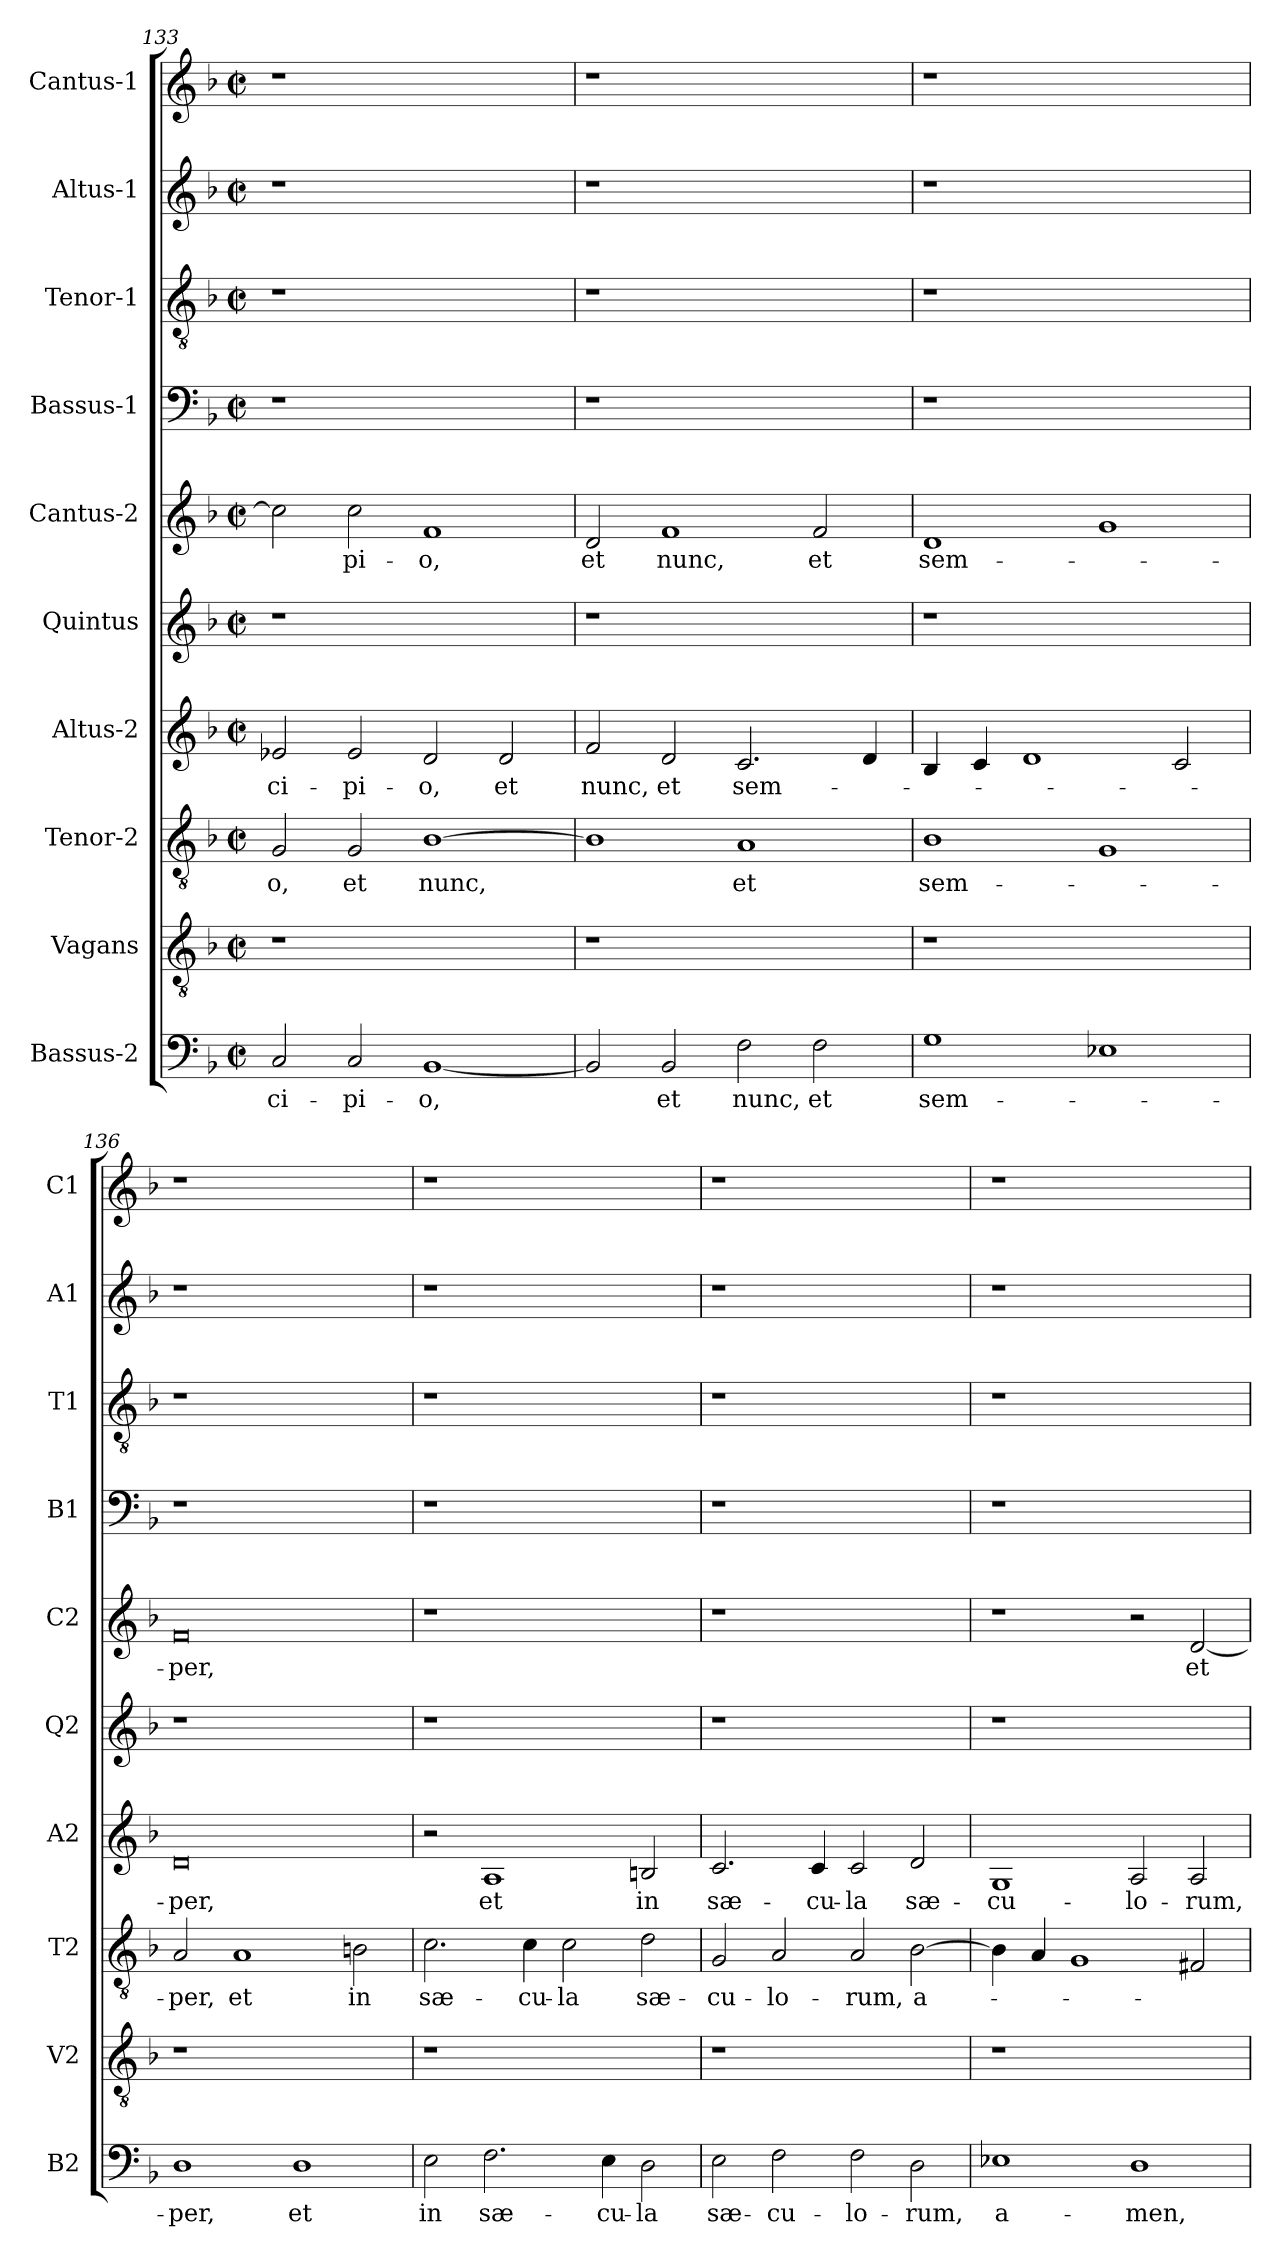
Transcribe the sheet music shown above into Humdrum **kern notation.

**kern	**text	**kern	**kern	**text	**kern	**text	**kern	**kern	**text	**kern	**kern	**kern	**kern
*part10	*part10	*part9	*part8	*part8	*part7	*part7	*part6	*part5	*part5	*part4	*part3	*part2	*part1
*staff10	*staff10	*staff9	*staff8	*staff8	*staff7	*staff7	*staff6	*staff5	*staff5	*staff4	*staff3	*staff2	*staff1
*I"Bassus-2	*	*I"Vagans	*I"Tenor-2	*	*I"Altus-2	*	*I"Quintus	*I"Cantus-2	*	*I"Bassus-1	*I"Tenor-1	*I"Altus-1	*I"Cantus-1
*I'B2	*	*I'V2	*I'T2	*	*I'A2	*	*I'Q2	*I'C2	*	*I'B1	*I'T1	*I'A1	*I'C1
*clefF4	*	*clefGv2	*clefGv2	*	*clefG2	*	*clefG2	*clefG2	*	*clefF4	*clefGv2	*clefG2	*clefG2
*k[b-]	*	*k[b-]	*k[b-]	*	*k[b-]	*	*k[b-]	*k[b-]	*	*k[b-]	*k[b-]	*k[b-]	*k[b-]
*F:	*	*F:	*F:	*	*F:	*	*F:	*F:	*	*F:	*F:	*F:	*F:
*M2/2	*	*M2/2	*M2/2	*	*M2/2	*	*M2/2	*M2/2	*	*M2/2	*M2/2	*M2/2	*M2/2
*met(c|)	*	*met(c|)	*met(c|)	*	*met(c|)	*	*met(c|)	*met(c|)	*	*met(c|)	*met(c|)	*met(c|)	*met(c|)
=133	=133	=133	=133	=133	=133	=133	=133	=133	=133	=133	=133	=133	=133
!	!LO:LY:b	!	!	!LO:LY:b	!	!LO:LY:b	!	!	!	!	!	!	!
2C/	-ci-	1r	2G/	-o,	2e-X/	-ci-	1r	2cc\]	.	1r	1r	1r	1r
!	!LO:LY:b	!	!	!LO:LY:b	!	!LO:LY:b	!	!	!LO:LY:b	!	!	!	!
2C/	-pi-	.	2G/	et	2e-/	-pi-	.	2cc\	-pi-	.	.	.	.
!	!LO:LY:b	!	!	!LO:LY:b	!	!LO:LY:b	!	!	!LO:LY:b	!	!	!	!
[1BB-	-o,	1ryy	[1B-	nunc,	2d/	-o,	1ryy	1f	-o,	1ryy	1ryy	1ryy	1ryy
!	!	!	!	!	!	!LO:LY:b	!	!	!	!	!	!	!
.	.	.	.	.	2d/	et	.	.	.	.	.	.	.
=134	=134	=134	=134	=134	=134	=134	=134	=134	=134	=134	=134	=134	=134
!	!	!	!	!	!	!LO:LY:b	!	!	!LO:LY:b	!	!	!	!
2BB-/]	.	1r	1B-]	.	2f/	nunc,	1r	2d/	et	1r	1r	1r	1r
!	!LO:LY:b	!	!	!	!	!LO:LY:b	!	!	!LO:LY:b	!	!	!	!
2BB-/	et	.	.	.	2d/	et	.	1f	nunc,	.	.	.	.
!	!LO:LY:b	!	!	!LO:LY:b	!	!LO:LY:b	!	!	!	!	!	!	!
2F\	nunc,	1ryy	1A	et	2.c/	sem-	1ryy	.	.	1ryy	1ryy	1ryy	1ryy
!	!LO:LY:b	!	!	!	!	!	!	!	!LO:LY:b	!	!	!	!
2F\	et	.	.	.	.	.	.	2f/	et	.	.	.	.
.	.	.	.	.	4d/	.	.	.	.	.	.	.	.
!!LO:PB:g=z
=135	=135	=135	=135	=135	=135	=135	=135	=135	=135	=135	=135	=135	=135
!	!LO:LY:b	!	!	!LO:LY:b	!	!	!	!	!LO:LY:b	!	!	!	!
1G	sem-	1r	1B-	sem-	4B-/	.	1r	1d	sem-	1r	1r	1r	1r
.	.	.	.	.	4c/	.	.	.	.	.	.	.	.
.	.	.	.	.	1d	.	.	.	.	.	.	.	.
1E-X	.	1ryy	1G	.	.	.	1ryy	1g	.	1ryy	1ryy	1ryy	1ryy
.	.	.	.	.	2c/	.	.	.	.	.	.	.	.
=136	=136	=136	=136	=136	=136	=136	=136	=136	=136	=136	=136	=136	=136
!	!LO:LY:b	!	!	!LO:LY:b	!	!LO:LY:b	!	!	!LO:LY:b	!	!	!	!
1D	-per,	1r	2A/	-per,	0d	-per,	1r	0f	-per,	1r	1r	1r	1r
!	!	!	!	!LO:LY:b	!	!	!	!	!	!	!	!	!
.	.	.	1A	et	.	.	.	.	.	.	.	.	.
!	!LO:LY:b	!	!	!	!	!	!	!	!	!	!	!	!
1D	et	1ryy	.	.	.	.	1ryy	.	.	1ryy	1ryy	1ryy	1ryy
!	!	!	!	!LO:LY:b	!	!	!	!	!	!	!	!	!
.	.	.	2Bn\	in	.	.	.	.	.	.	.	.	.
=137	=137	=137	=137	=137	=137	=137	=137	=137	=137	=137	=137	=137	=137
!	!LO:LY:b	!	!	!LO:LY:b	!	!	!	!	!	!	!	!	!
2E\	in	1r	2.c\	sæ-	2r	.	1r	1r	.	1r	1r	1r	1r
!	!LO:LY:b	!	!	!	!	!LO:LY:b	!	!	!	!	!	!	!
2.F\	sæ-	.	.	.	1A	et	.	.	.	.	.	.	.
!	!	!	!	!LO:LY:b	!	!	!	!	!	!	!	!	!
.	.	.	4c\	-cu-	.	.	.	.	.	.	.	.	.
!	!	!	!	!LO:LY:b	!	!	!	!	!	!	!	!	!
.	.	1ryy	2c\	-la	.	.	1ryy	1ryy	.	1ryy	1ryy	1ryy	1ryy
!	!LO:LY:b	!	!	!	!	!	!	!	!	!	!	!	!
4E\	-cu-	.	.	.	.	.	.	.	.	.	.	.	.
!	!LO:LY:b	!	!	!LO:LY:b	!	!LO:LY:b	!	!	!	!	!	!	!
2D\	-la	.	2d\	sæ-	2Bn/	in	.	.	.	.	.	.	.
=138	=138	=138	=138	=138	=138	=138	=138	=138	=138	=138	=138	=138	=138
!	!LO:LY:b	!	!	!LO:LY:b	!	!LO:LY:b	!	!	!	!	!	!	!
2E\	sæ-	1r	2G/	-cu-	2.c/	sæ-	1r	1r	.	1r	1r	1r	1r
!	!LO:LY:b	!	!	!LO:LY:b	!	!	!	!	!	!	!	!	!
2F\	-cu-	.	2A/	-lo-	.	.	.	.	.	.	.	.	.
!	!	!	!	!	!	!LO:LY:b	!	!	!	!	!	!	!
.	.	.	.	.	4c/	-cu-	.	.	.	.	.	.	.
!	!LO:LY:b	!	!	!LO:LY:b	!	!LO:LY:b	!	!	!	!	!	!	!
2F\	-lo-	1ryy	2A/	-rum,	2c/	-la	1ryy	1ryy	.	1ryy	1ryy	1ryy	1ryy
!	!LO:LY:b	!	!	!LO:LY:b	!	!LO:LY:b	!	!	!	!	!	!	!
2D\	-rum,	.	[2B-\	a-	2d/	sæ-	.	.	.	.	.	.	.
=139	=139	=139	=139	=139	=139	=139	=139	=139	=139	=139	=139	=139	=139
!	!LO:LY:b	!	!	!	!	!LO:LY:b	!	!	!	!	!	!	!
1E-X	a-	1r	4B-\]	.	1G	-cu-	1r	1r	.	1r	1r	1r	1r
.	.	.	4A/	.	.	.	.	.	.	.	.	.	.
.	.	.	1G	.	.	.	.	.	.	.	.	.	.
!	!LO:LY:b	!	!	!	!	!LO:LY:b	!	!	!	!	!	!	!
1D	-men,	1ryy	.	.	2A/	-lo-	1ryy	2r	.	1ryy	1ryy	1ryy	1ryy
!	!	!	!	!	!	!LO:LY:b	!	!	!LO:LY:b	!	!	!	!
.	.	.	2F#X/	.	2A/	-rum,	.	[2d/	et	.	.	.	.
=	=	=	=	=	=	=	=	=	=	=	=	=	=
*-	*-	*-	*-	*-	*-	*-	*-	*-	*-	*-	*-	*-	*-
